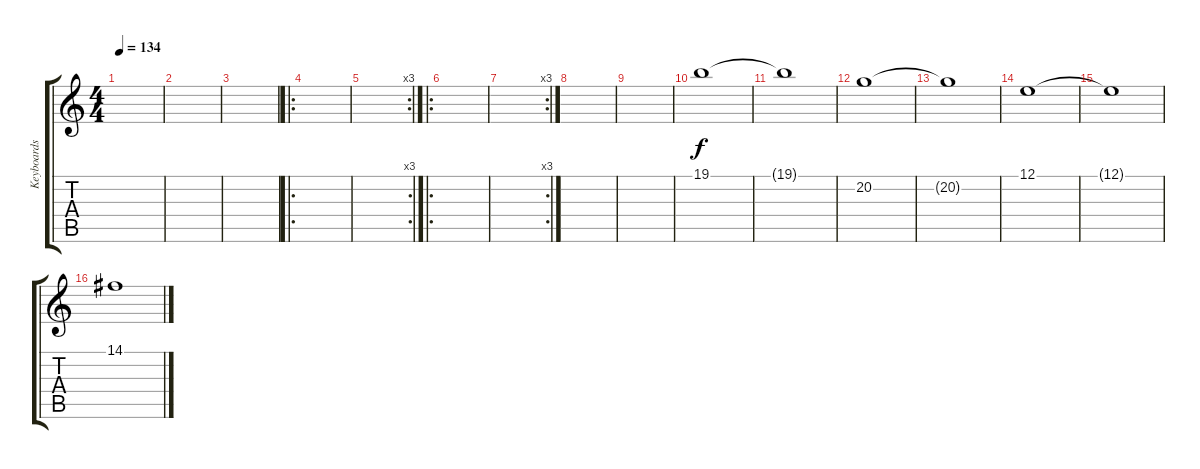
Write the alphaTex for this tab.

\track ("Keyboards" "Keyboards") {instrument pad2warm}
\staff {score tabs}
\tuning (E4 B3 G3 D3 A2 E2) {hide}
\ts (4 4)
\tempo 134
\clef g2
\ks c
|
|
|
\ro
|
\rc 3
|
\ro
|
\rc 3
|
|
|
19.1.1 |
19.1{t}.1 |
20.2.1 |
20.2{t}.1 |
12.1.1 |
12.1{t}.1 |
14.1.1
